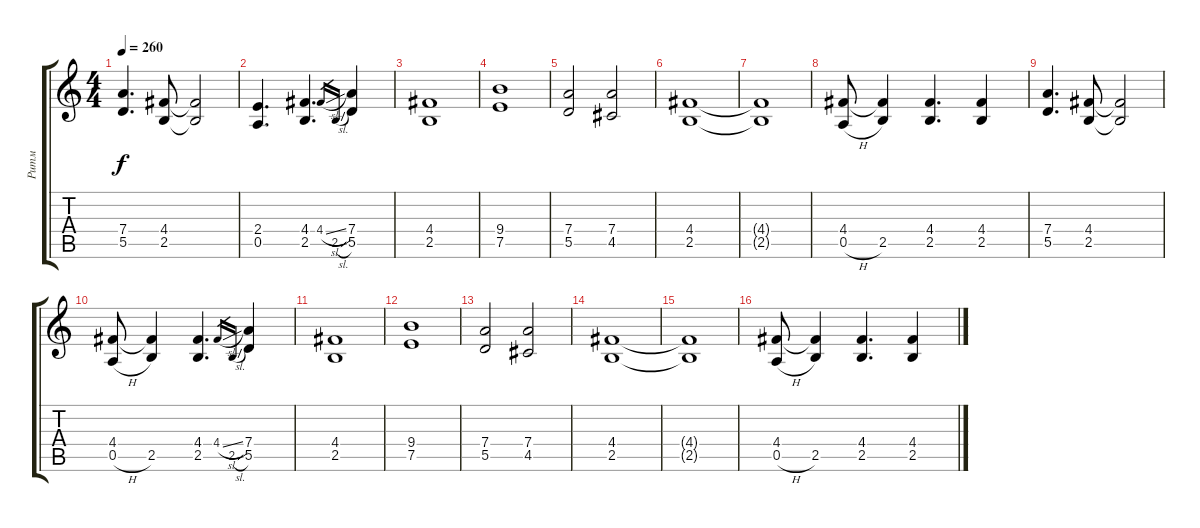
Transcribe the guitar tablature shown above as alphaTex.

\track ("Ритм" "Ритм") {instrument distortionguitar}
\staff {score tabs}
\tuning (E4 B3 G3 D3 A2 E2) {hide}
\ts (4 4)
\tempo 260
\clef g2
\ks c
(7.4 5.5).4{d dy f} (4.4 2.5).8 (4.4{t} 2.5{t}).2 |
(2.4 0.5).4{d} (4.4 2.5).4{d} 4.4{sl}.16{gr} 2.5{sl}.16{gr} (7.4 5.5).4 |
(4.4 2.5).1 |
(9.4 7.5).1 |
(7.4 5.5).2 (7.4 4.5).2 |
(4.4 2.5).1 |
(4.4{t} 2.5{t}).1 |
(4.4 0.5{h}).8 (4.4{t} 2.5).4 (4.4 2.5).4{d} (4.4 2.5).4 |
(7.4 5.5).4{d} (4.4 2.5).8 (4.4{t} 2.5{t}).2 |
(4.4 0.5{h}).8 (4.4{t} 2.5).4 (4.4 2.5).4{d} 4.4{sl}.16{gr} 2.5{sl}.16{gr} (7.4 5.5).4 |
(4.4 2.5).1 |
(9.4 7.5).1 |
(7.4 5.5).2 (7.4 4.5).2 |
(4.4 2.5).1 |
(4.4{t} 2.5{t}).1 |
(4.4 0.5{h}).8 (4.4{t} 2.5).4 (4.4 2.5).4{d} (4.4 2.5).4
